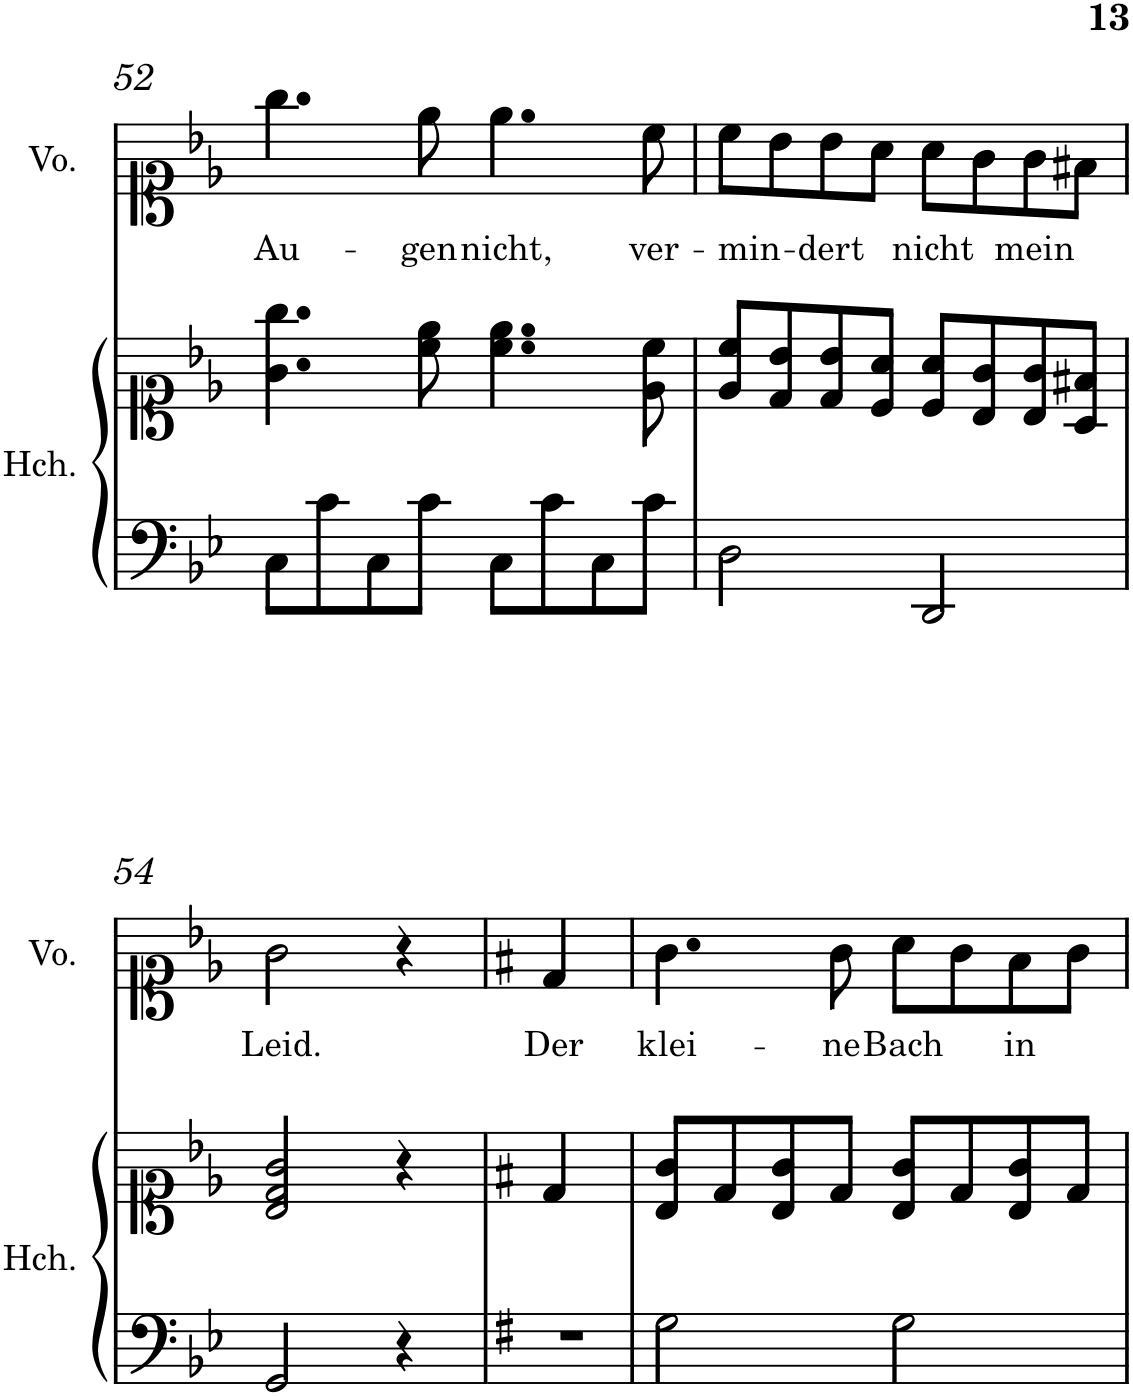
**kern	**kern	**kern	**text
*part2	*part2	*part1	*part1
*staff3	*staff2	*staff1	*staff1
*I"Harpsichord	*	*I"Voice	*
*I'Hch.	*	*I'Vo.	*
!!LO:PB:g=z
*clefF4	*clefC1	*clefC1	*
*k[b-e-]	*k[b-e-]	*k[b-e-]	*
*M4/4	*M4/4	*M4/4	*
*met(c)	*met(c)	*met(c)	*
=52	=52	=52	=52
!	!	!	!LO:LY:b
8C\L	4.g\ 4.gg\	4.gg\	Au-
8c\	.	.	.
8C\	.	.	.
!	!	!	!LO:LY:b
8c\J	8cc\ 8ee-\	8ee-\	-gen
!	!	!	!LO:LY:b
8C\L	4.cc\ 4.ee-\	4.ee-\	nicht,
8c\	.	.	.
8C\	.	.	.
!	!	!	!LO:LY:b
8c\J	8e-\ 8cc\	8cc\	ver-
=53	=53	=53	=53
!	!	!	!LO:LY:b
2D\	8e-/ 8cc/L	8cc\L	-min-
.	8d/ 8b-/	8b-\	.
!	!	!	!LO:LY:b
.	8d/ 8b-/	8b-\	-dert
.	8c/ 8a/J	8a\J	.
!	!	!	!LO:LY:b
2DD/	8c/ 8a/L	8a\L	nicht
.	8B-/ 8g/	8g\	.
!	!	!	!LO:LY:b
.	8B-/ 8g/	8g\	mein
.	8A/ 8f#X/J	8f#X\J	.
!!LO:LB:g=z
=54	=54	=54	=54
!	!	!	!LO:LY:b
2GG/	2B-/ 2d/ 2g/	2g\	Leid.
4r	4r	4r	.
=55	=55	=55	=55
*k[f#]	*k[f#]	*k[f#]	*
!	!	!	!LO:LY:b
1r	4d/	4d/	Der
.	2.ryy	2.ryy	.
=56	=56	=56	=56
!	!	!	!LO:LY:b
2G\	8B/ 8g/L	4.g\	klei-
.	8d/	.	.
.	8B/ 8g/	.	.
!	!	!	!LO:LY:b
.	8d/J	8g\	-ne
!	!	!	!LO:LY:b
2G\	8B/ 8g/L	8a\L	Bach
.	8d/	8g\	.
!	!	!	!LO:LY:b
.	8B/ 8g/	8f#\	in
.	8d/J	8g\J	.
=	=	=	=
*-	*-	*-	*-
